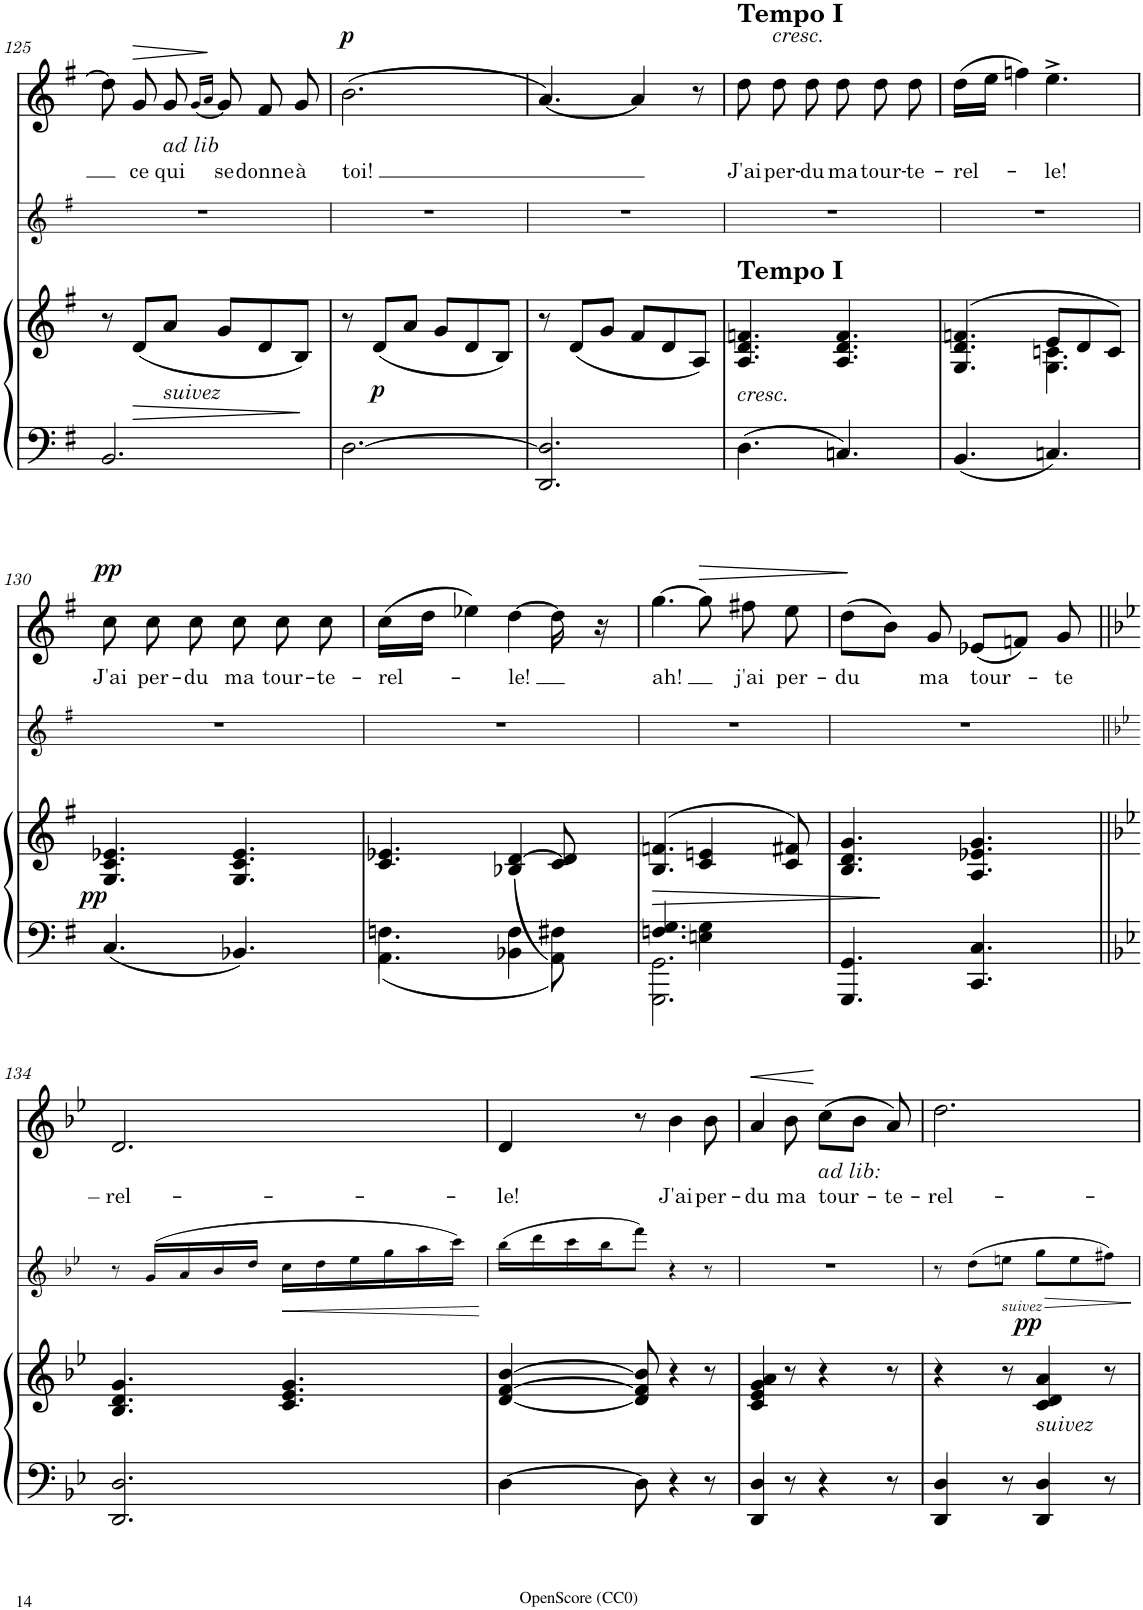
**kern	**kern	**dynam	**kern	**dynam	**kern	**text	**dynam
*part3	*part3	*part3	*part2	*part2	*part1	*part1	*part1
*staff4	*staff3	*staff3/4	*staff2	*staff2	*staff1	*staff1	*staff1
*I"Piano	*	*	*I"Flute	*	*I"Chant Voice	*	*
*I'Pno	*	*	*I'Fl	*	*	*	*
!!LO:PB:g=z
*clefF4	*clefG2	*	*clefG2	*	*clefG2	*	*
*k[f#]	*k[f#]	*	*k[f#]	*	*k[f#]	*	*
*M6/8	*M6/8	*	*M6/8	*	*M6/8	*	*
=125	=125	=125	=125	=125	=125	=125	=125
2.BB/	8r	.	2.r	.	8dd\]	.	.
!	!	!LO:HP:b	!	!	!	!LO:LY:b	!LO:HP:b
.	(8d/L	>	.	.	8g/	ce	>
!	!	!	!	!	!LO:TX:b:i:t=ad lib	!	!
!	!LO:TX:b:i:t=suivez	!	!	!	!	!	!
!	!	!	!	!	!	!LO:LY:b	!
.	8a/J	.	.	.	8g/	qui	.
.	.	.	.	.	[16qg/LL	.	.
.	.	.	.	.	16qa/JJ	.	.
!	!	!	!	!	!	!LO:LY:b	!
.	8g/L	.	.	.	8g/]	se	]
!	!	!	!	!	!	!LO:LY:b	!
.	8d/	.	.	.	8f#/	donne	.
!	!	!	!	!	!	!LO:LY:b	!
.	8B/J)	.	.	.	8g/	à	.
.	.	]	.	.	.	.	.
=126	=126	=126	=126	=126	=126	=126	=126
!	!	!	!	!	!	!LO:LY:b	!LO:DY:a
[2.D\	8r	.	2.r	.	(2.b\	toi!	p
!	!	!LO:DY:b	!	!	!	!	!
.	(8d/L	p	.	.	.	.	.
.	8a/J	.	.	.	.	.	.
.	8g/L	.	.	.	.	.	.
.	8d/	.	.	.	.	.	.
.	8B/J)	.	.	.	.	.	.
=127	=127	=127	=127	=127	=127	=127	=127
2.DD/ 2.D/]	8r	.	2.r	.	[4.a/)	.	.
.	(8d/L	.	.	.	.	.	.
.	8g/J	.	.	.	.	.	.
.	8f#/L	.	.	.	4a/]	.	.
.	8d/	.	.	.	.	.	.
.	8A/J)	.	.	.	8r	.	.
=128	=128	=128	=128	=128	=128	=128	=128
!	!	!	!	!	!LO:TX:a:B:t=Tempo I	!	!
!	!LO:TX:a:B:t=Tempo I	!	!	!	!	!	!
!	!LO:TX:b:i:t=cresc.	!	!	!	!	!	!
!	!	!	!	!	!	!LO:LY:b	!
4.D\	4.A/ 4.d/ 4.fn/	.	2.r	.	8dd\	J'ai	.
!	!	!	!	!	!LO:TX:a:i:t=cresc.	!	!
!	!	!	!	!	!	!LO:LY:b	!
.	.	.	.	.	8dd\	per-	.
!	!	!	!	!	!	!LO:LY:b	!
.	.	.	.	.	8dd\	-du	.
!	!	!	!	!	!	!LO:LY:b	!
4.Cn/	4.A/ 4.d/ 4.f/	.	.	.	8dd\	ma	.
!	!	!	!	!	!	!LO:LY:b	!
.	.	.	.	.	8dd\	tour-	.
!	!	!	!	!	!	!LO:LY:b	!
.	.	.	.	.	8dd\	-te-	.
=129	=129	=129	=129	=129	=129	=129	=129
*	*^	*	*	*	*	*	*
!	!	!	!	!	!	!	!LO:LY:b	!
4.BB/	(4.G/ 4.d/ 4.fn/	4.ryy	.	2.r	.	(16dd\LL	-rel-	.
.	.	.	.	.	.	16ee\JJ	.	.
.	.	.	.	.	.	4ffn\)	.	.
!	!	!	!	!	!	!	!LO:LY:b	!
4.Cn/	8e/L	4.G\ 4.cn\	.	.	.	4.ee^\	-le!	.
.	8d/	.	.	.	.	.	.	.
.	8c/J)	.	.	.	.	.	.	.
*	*v	*v	*	*	*	*	*	*
!!LO:LB:g=z
=130	=130	=130	=130	=130	=130	=130	=130
!	!	!LO:DY:a=2	!	!	!	!LO:LY:b	!LO:DY:a
4.C/	4.G/ 4.c/ 4.e-X/	pp	2.r	.	8cc\	J'ai	pp
!	!	!	!	!	!	!LO:LY:b	!
.	.	.	.	.	8cc\	per-	.
!	!	!	!	!	!	!LO:LY:b	!
.	.	.	.	.	8cc\	-du	.
!	!	!	!	!	!	!LO:LY:b	!
4.BB-X/	4.G/ 4.c/ 4.e-/	.	.	.	8cc\	ma	.
!	!	!	!	!	!	!LO:LY:b	!
.	.	.	.	.	8cc\	tour-	.
!	!	!	!	!	!	!LO:LY:b	!
.	.	.	.	.	8cc\	-te-	.
=131	=131	=131	=131	=131	=131	=131	=131
*^	*	*	*	*	*	*	*
!	!	!	!	!	!	!	!LO:LY:b	!
4.Fn\	4.AA\	4.c/ 4.e-X/	.	2.r	.	(16cc\LL	-rel-	.
.	.	.	.	.	.	16dd\JJ	.	.
.	.	.	.	.	.	4ee-X\)	.	.
!	!	!	!	!	!	!	!LO:LY:b	!
4F\	4BB-X\	(<4B-X/ [>4d/	.	.	.	[4dd\	-le!	.
8F#X\)	8AA\	8c/ 8d/]	.	.	.	16dd\]	.	.
.	.	.	.	.	.	16r	.	.
=132	=132	=132	=132	=132	=132	=132	=132	=132
!	!	!	!LO:HP:b	!	!	!	!LO:LY:b	!
4.Fn/ 4.G/	2.GGG\ 2.GG\	(4.B/ 4.fn/	>	2.r	.	[4.gg\	ah!	.
!	!	!	!	!	!	!	!	!LO:HP:b
4En\ 4G\	.	4c/ 4en/	.	.	.	8gg\]	.	>
!	!	!	!	!	!	!	!LO:LY:b	!
.	.	.	.	.	.	8ff#X\	j'ai	.
!	!	!	!	!	!	!	!LO:LY:b	!
8ryy	.	8c/ 8f#X/)	.	.	.	8ee\	per-	.
*v	*v	*	*	*	*	*	*	*
=133	=133	=133	=133	=133	=133	=133	=133
!	!	!	!	!	!	!LO:LY:b	!
4.GGG/ 4.GG/	4.B/ 4.d/ 4.g/	.	2.r	.	(8dd\L	-du	.
.	.	.	.	.	8b\J)	.	]
!	!	!	!	!	!	!LO:LY:b	!
.	.	.	.	.	8g/	ma	.
!	!	!	!	!	!	!LO:LY:b	!
4.CC/ 4.C/	4.A/ 4.e-X/ 4.g/	]	.	.	(8e-X/L	tour-	.
.	.	.	.	.	8fn/J)	.	.
!	!	!	!	!	!	!LO:LY:b	!
.	.	.	.	.	8g/	-te	.
!!LO:LB:g=z
=134||	=134||	=134||	=134||	=134||	=134||	=134||	=134||
*k[b-e-]	*k[b-e-]	*	*k[b-e-]	*	*k[b-e-]	*	*
!	!	!	!	!	!	!LO:LY:b	!
2.DD/ 2.D/	4.B-/ 4.d/ 4.g/	.	8r	.	2.d/	– rel-	.
.	.	.	(16g/LL	.	.	.	.
.	.	.	16a/	.	.	.	.
.	.	.	16b-/	.	.	.	.
.	.	.	16dd/JJ	.	.	.	.
!	!	!	!	!LO:HP:b	!	!	!
.	4.c/ 4.e-/ 4.g/	.	16cc\LL	<	.	.	.
.	.	.	16dd\	.	.	.	.
.	.	.	16ee-\	.	.	.	.
.	.	.	16gg\	.	.	.	.
.	.	.	16aa\	.	.	.	.
.	.	.	16ccc\JJ)	.	.	.	.
.	.	.	.	[	.	.	.
=135	=135	=135	=135	=135	=135	=135	=135
!	!	!	!	!	!	!LO:LY:b	!
[4D\	[4d/ [>4f/ [4b-/	.	(16bb-\LL	.	4d/	-le!	.
.	.	.	16ddd\	.	.	.	.
.	.	.	16ccc\	.	.	.	.
.	.	.	16bb-\J	.	.	.	.
8D\]	8d/] 8f/] 8b-/]	.	8fff\J)	.	8r	.	.
!	!	!	!	!	!	!LO:LY:b	!
4r	4r	.	4r	.	4b-\	J'ai	.
!	!	!	!	!	!	!LO:LY:b	!
8r	8r	.	8r	.	8b-\	per-	.
=136	=136	=136	=136	=136	=136	=136	=136
!	!	!	!	!	!	!LO:LY:b	!LO:HP:b
4DD/ 4D/	4c/ 4e-/ 4g/ 4a/	.	2.r	.	4a/	-du	<
!	!	!	!	!	!	!LO:LY:b	!
8r	8r	.	.	.	8b-\	ma	.
!	!	!	!	!	!LO:TX:b:i:t=ad lib&colon;	!	!
!	!	!	!	!	!	!LO:LY:b	!
4r	4r	.	.	.	(8cc\L	tour-	[
.	.	.	.	.	8b-\J	.	.
!	!	!	!	!	!	!LO:LY:b	!
8r	8r	.	.	.	8a/)	-te-	.
=137	=137	=137	=137	=137	=137	=137	=137
!	!	!	!	!	!	!LO:LY:b	!
4DD/ 4D/	4r	.	8r	.	2.dd\	-rel-	.
.	.	.	(8dd\L	.	.	.	.
!	!	!	!LO:TX:b:i:t=suivez	!	!	!	!
8r	8r	.	8een\J	.	.	.	.
!	!LO:TX:b:i:t=suivez	!	!	!	!	!	!
!	!	!LO:DY:a	!	!LO:HP:b	!	!	!
4DD/ 4D/	4c/ 4d/ 4a/	pp	8gg\L	>	.	.	.
.	.	.	8ee\	.	.	.	.
8r	8r	.	8ff#X\J)	.	.	.	.
.	.	.	.	]	.	.	.
=	=	=	=	=	=	=	=
*-	*-	*-	*-	*-	*-	*-	*-
